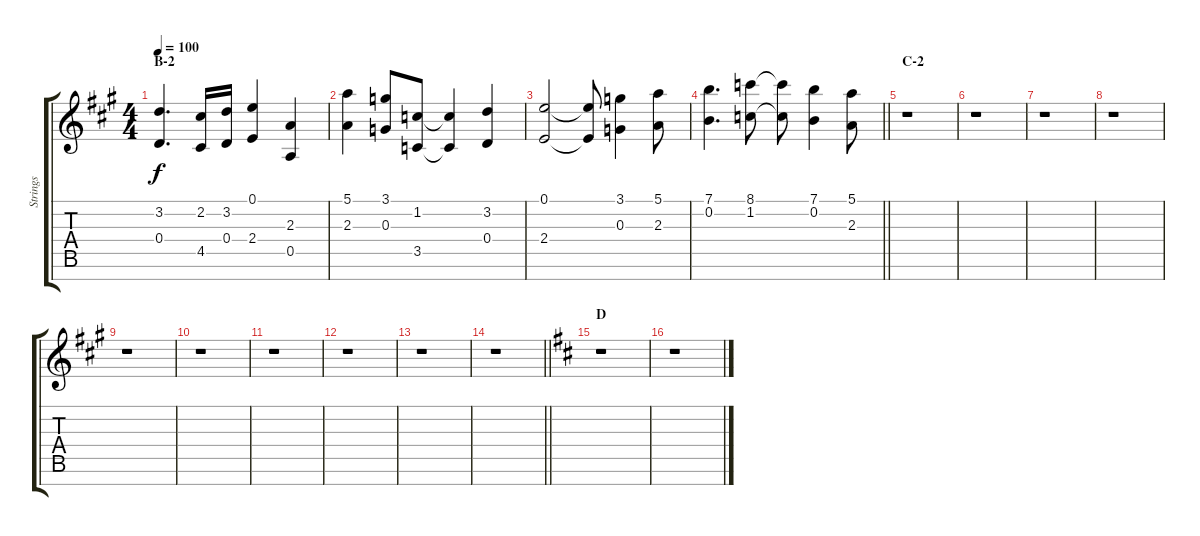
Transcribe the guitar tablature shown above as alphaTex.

\track ("Strings" "Strings") {instrument stringensemble1}
\staff {score tabs}
\tuning (E5 B4 G4 D4 A3 E3 B2) {hide}
\ts (4 4)
\section ("" "B-2")
\tempo 100
\clef g2
\ks a
(3.2 0.4).4{d dy f} (2.2 4.5).16 (3.2 0.4).16 (0.1 2.4).4 (2.3 0.5).4 |
(5.1 2.3).4 (3.1 0.3).8 (1.2 3.5).8 (1.2{t} 3.5{t}).4 (3.2 0.4).4 |
(0.1 2.4).2 (0.1{t} 2.4{t}).8 (3.1 0.3).4 (5.1 2.3).8 |
\barLineRight lightlight
(7.1 0.2).4{d} (8.1 1.2).8 (8.1{t} 1.2{t}).8 (7.1 0.2).4 (5.1 2.3).8 |
\section ("" "C-2")
r.1 |
r.1 |
r.1 |
r.1 |
r.1 |
r.1 |
r.1 |
r.1 |
r.1 |
\barLineRight lightlight
r.1 |
\section ("" "D")
\ks d
r.1 |
r.1
